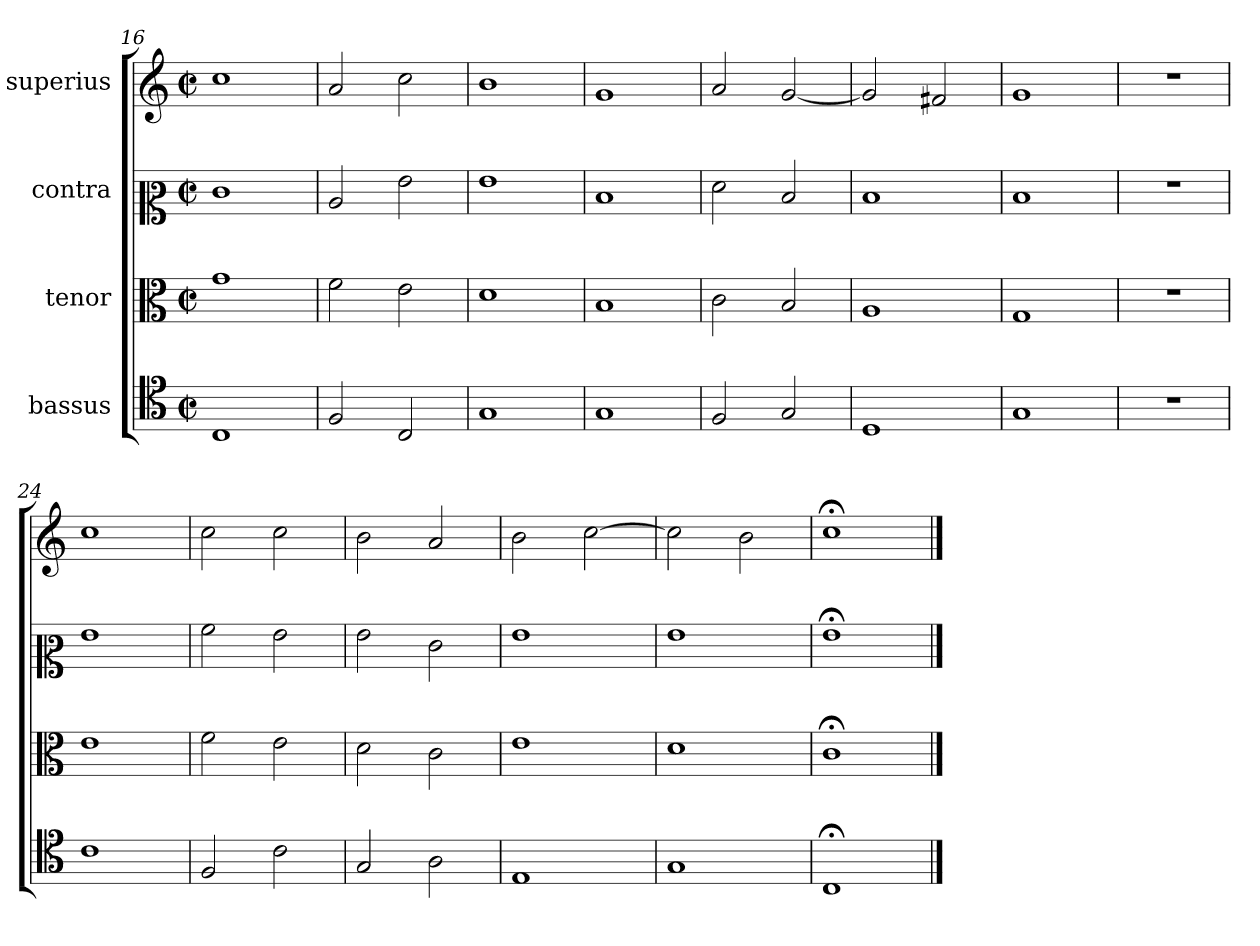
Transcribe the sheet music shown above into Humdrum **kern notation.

**kern	**kern	**kern	**kern
*part4	*part3	*part2	*part1
*staff4	*staff3	*staff2	*staff1
*I"bassus	*I"tenor	*I"contra	*I"superius
*clefC4	*clefC3	*clefC2	*clefG2
*M2/2	*M2/2	*M2/2	*M2/2
*met(c|)	*met(c|)	*met(c|)	*met(c|)
=16	=16	=16	=16
1C	1g	1e	1cc
=17	=17	=17	=17
2F	2f	2c	2a
2C	2e	2g	2cc
=18	=18	=18	=18
1G	1d	1g	1b
=19	=19	=19	=19
1G	1B	1d	1g
=20	=20	=20	=20
2F	2c	2f	2a
2G	2B	2d	[2g
=21	=21	=21	=21
1D	1A	1d	2g]
.	.	.	2f#X
=22	=22	=22	=22
1G	1G	1d	1g
=23	=23	=23	=23
1r	1r	1r	1r
=24	=24	=24	=24
1c	1e	1g	1cc
=25	=25	=25	=25
2F	2f	2a	2cc
2c	2e	2g	2cc
=26	=26	=26	=26
2G	2d	2g	2b
2A	2c	2e	2a
=27	=27	=27	=27
1E	1e	1g	2b
.	.	.	[2cc
=28	=28	=28	=28
1G	1d	1g	2cc]
.	.	.	2b
=29	=29	=29	=29
1C;	1c;	1g;	1cc;
==	==	==	==
*-	*-	*-	*-
